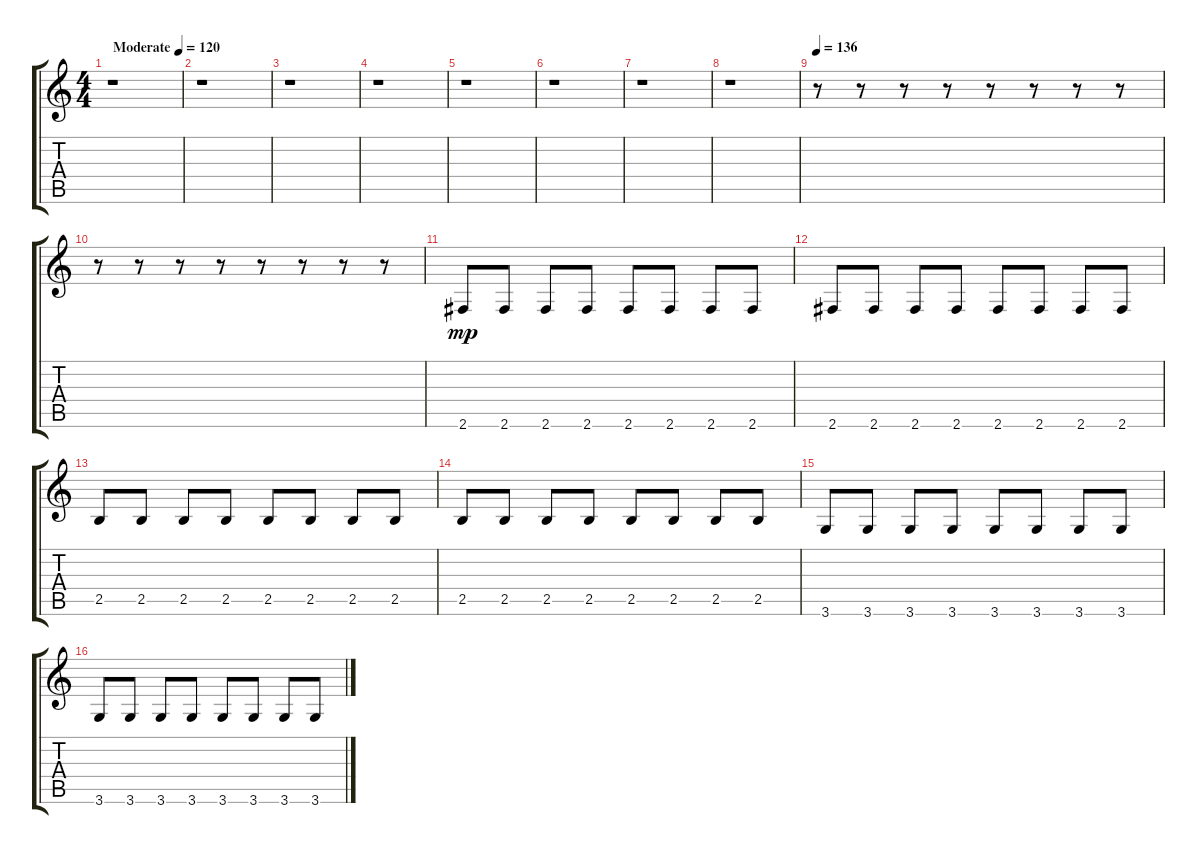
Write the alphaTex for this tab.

\track "" {instrument synthbass1}
\staff {score tabs}
\tuning (E4 B3 G3 D3 A2 E2) {hide}
\ts (4 4)
\tempo (120 "Moderate")
\clef g2
\ks c
r.1{dy mp instrument synthbass1} |
r.1 |
r.1 |
r.1 |
r.1 |
r.1 |
r.1 |
r.1 |
\tempo 136
r.8 r.8 r.8 r.8 r.8 r.8 r.8 r.8 |
r.8 r.8 r.8 r.8 r.8 r.8 r.8 r.8 |
2.6.8 2.6.8 2.6.8 2.6.8 2.6.8 2.6.8 2.6.8 2.6.8 |
2.6.8 2.6.8 2.6.8 2.6.8 2.6.8 2.6.8 2.6.8 2.6.8 |
2.5.8 2.5.8 2.5.8 2.5.8 2.5.8 2.5.8 2.5.8 2.5.8 |
2.5.8 2.5.8 2.5.8 2.5.8 2.5.8 2.5.8 2.5.8 2.5.8 |
3.6.8 3.6.8 3.6.8 3.6.8 3.6.8 3.6.8 3.6.8 3.6.8 |
3.6.8 3.6.8 3.6.8 3.6.8 3.6.8 3.6.8 3.6.8 3.6.8
